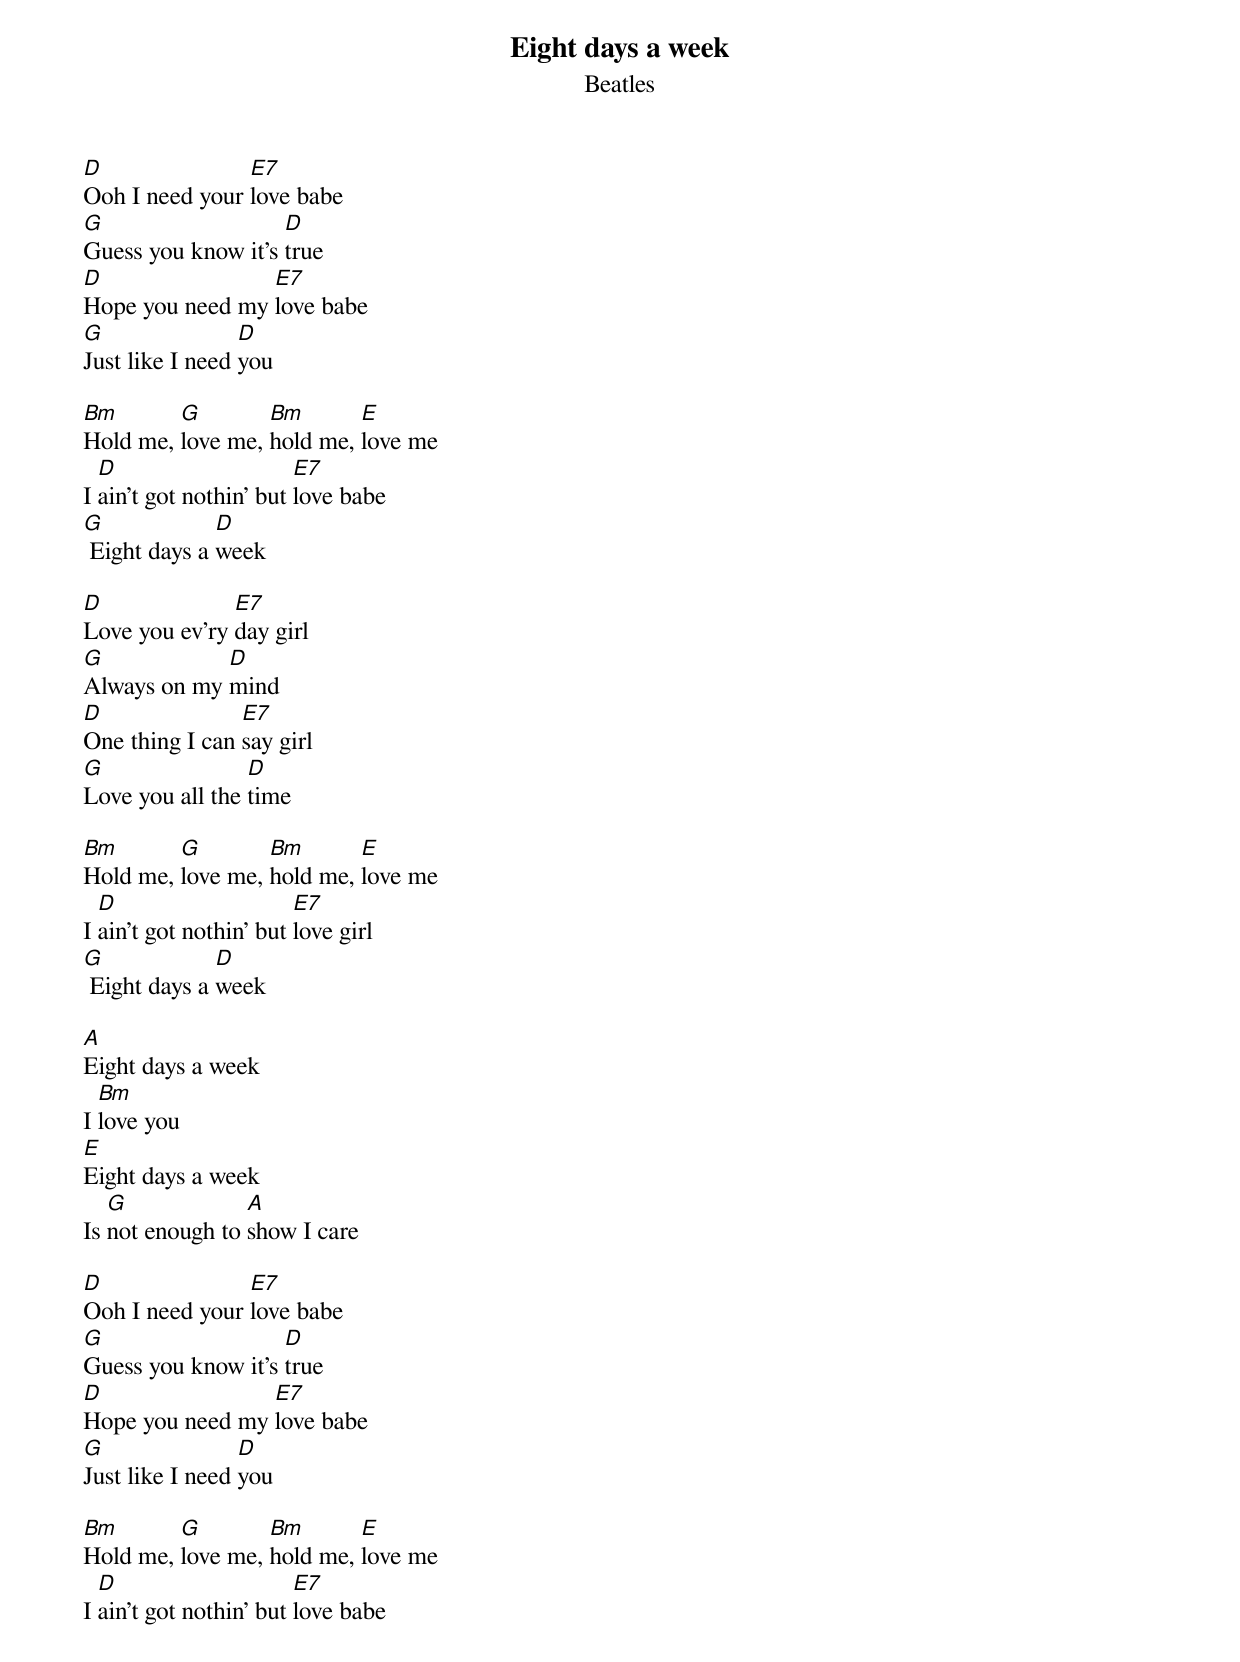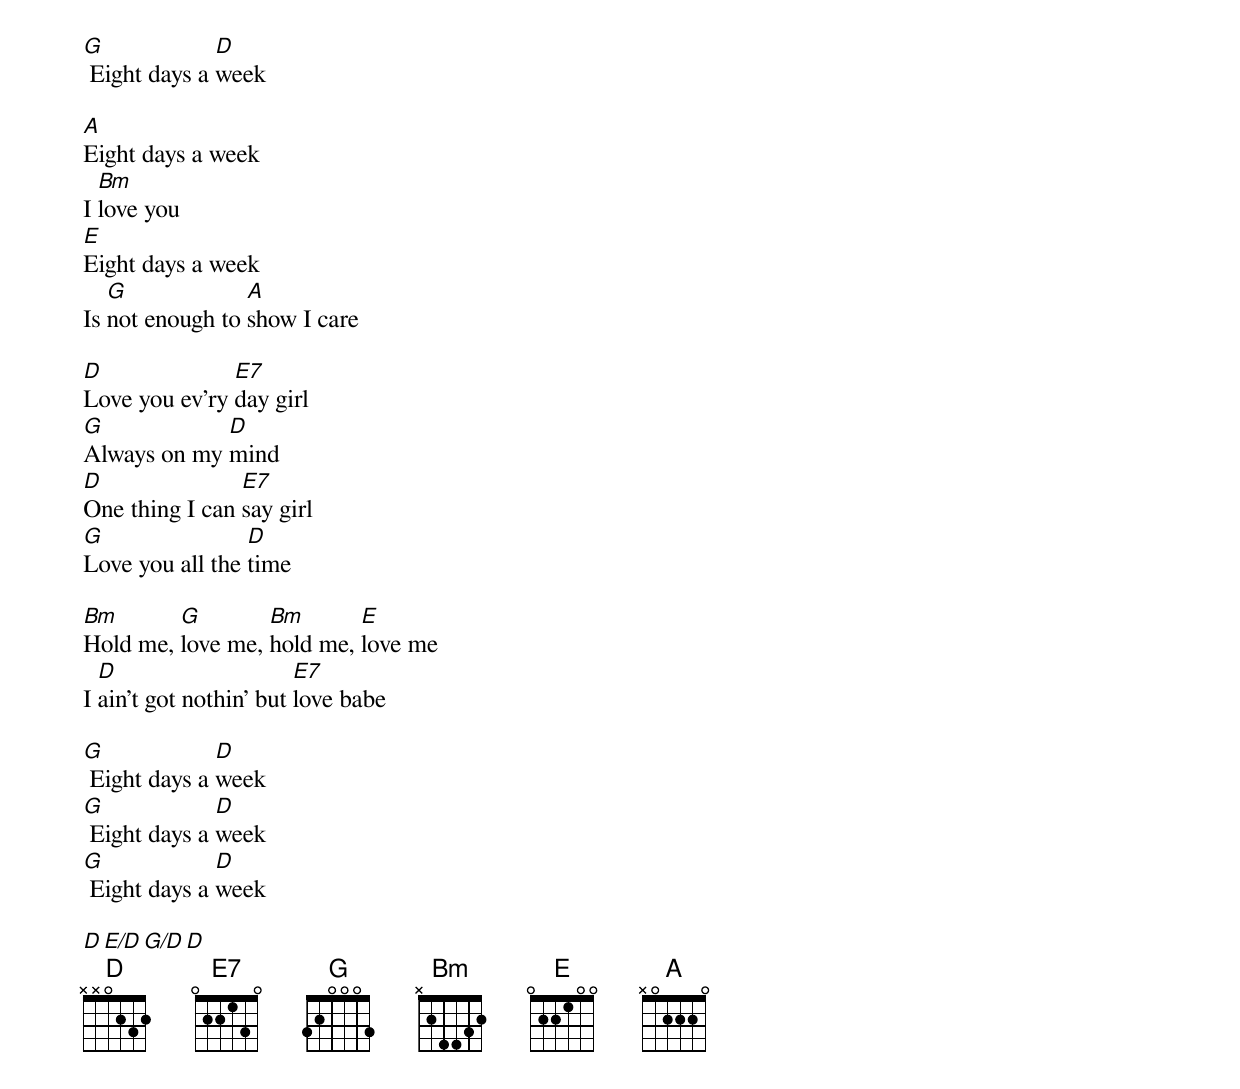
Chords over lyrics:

Eight days a week
Beatles

D               E7
Ooh I need your love babe
G                   D
Guess you know it's true
D                E7
Hope you need my love babe
G                D
Just like I need you

Bm       G        Bm       E
Hold me, love me, hold me, love me
  D                     E7
I ain't got nothin' but love babe
G             D
 Eight days a week

D              E7
Love you ev'ry day girl
G            D
Always on my mind
D               E7
One thing I can say girl
G                D
Love you all the time

Bm       G        Bm       E
Hold me, love me, hold me, love me
  D                     E7
I ain't got nothin' but love girl
G             D
 Eight days a week

A
Eight days a week
  Bm
I love you
E
Eight days a week
   G             A
Is not enough to show I care

D               E7
Ooh I need your love babe
G                   D
Guess you know it's true
D                E7
Hope you need my love babe
G                D
Just like I need you

Bm       G        Bm       E
Hold me, love me, hold me, love me
  D                     E7
I ain't got nothin' but love babe
G             D
 Eight days a week

A
Eight days a week
  Bm
I love you
E
Eight days a week
   G             A
Is not enough to show I care

D              E7
Love you ev'ry day girl
G            D
Always on my mind
D               E7
One thing I can say girl
G                D
Love you all the time

Bm       G        Bm       E
Hold me, love me, hold me, love me
  D                     E7
I ain't got nothin' but love babe

G             D
 Eight days a week
G             D
 Eight days a week
G             D
 Eight days a week

D   E/D   G/D   D
